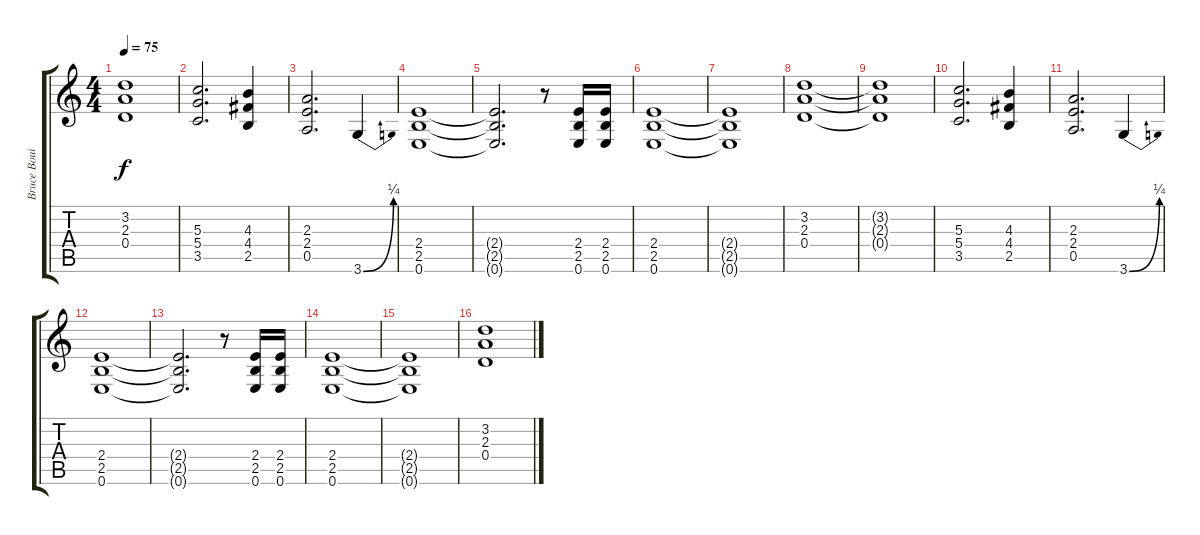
\track ("Bruce Bouilliet" "Bruce Boui") {instrument overdrivenguitar}
\staff {score tabs}
\tuning (E4 B3 G3 D3 A2 E2) {hide}
\ts (4 4)
\tempo 75
\clef g2
\ks c
(3.2{t} 2.3{t} 0.4{t}).1{dy f} |
(5.3 5.4 3.5).2{d} (4.3 4.4 2.5).4 |
(2.3 2.4 0.5).2{d} 3.6{be (bend 0 0 60 1)}.4 |
(2.4 2.5 0.6).1 |
(2.4{t} 2.5{t} 0.6{t}).2{d} r.8 (2.4 2.5 0.6).16 (2.4 2.5 0.6).16 |
(2.4 2.5 0.6).1 |
(2.4{t} 2.5{t} 0.6{t}).1 |
(3.2 2.3 0.4).1 |
(3.2{t} 2.3{t} 0.4{t}).1 |
(5.3 5.4 3.5).2{d} (4.3 4.4 2.5).4 |
(2.3 2.4 0.5).2{d} 3.6{be (bend 0 0 60 1)}.4 |
(2.4 2.5 0.6).1 |
(2.4{t} 2.5{t} 0.6{t}).2{d} r.8 (2.4 2.5 0.6).16 (2.4 2.5 0.6).16 |
(2.4 2.5 0.6).1 |
(2.4{t} 2.5{t} 0.6{t}).1 |
(3.2 2.3 0.4).1
